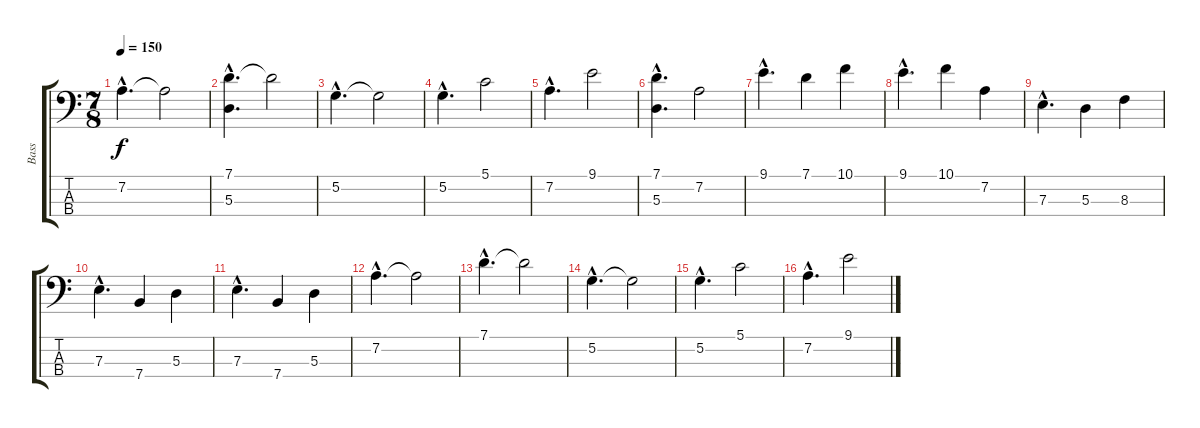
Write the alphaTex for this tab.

\track ("Bass" "Bass") {instrument electricbasspick}
\staff {score tabs}
\tuning (G2 D2 A1 E1) {hide}
\ts (7 8)
\tempo 150
\clef f4
\ks c
7.2{hac}.4{d dy f} 7.2{t}.2 |
(7.1{hac} 5.3{hac}).4{d} 7.1{t}.2 |
5.2{hac}.4{d} 5.2{t}.2 |
5.2{hac}.4{d} 5.1.2 |
7.2{hac}.4{d} 9.1.2 |
(7.1{hac} 5.3{hac}).4{d} 7.2.2 |
9.1{hac}.4{d} 7.1.4 10.1.4 |
9.1{hac}.4{d} 10.1.4 7.2.4 |
7.3{hac}.4{d} 5.3.4 8.3.4 |
7.3{hac}.4{d} 7.4.4 5.3.4 |
7.3{hac}.4{d} 7.4.4 5.3.4 |
7.2{hac}.4{d} 7.2{t}.2 |
7.1{hac}.4{d} 7.1{t}.2 |
5.2{hac}.4{d} 5.2{t}.2 |
5.2{hac}.4{d} 5.1.2 |
7.2{hac}.4{d} 9.1.2
